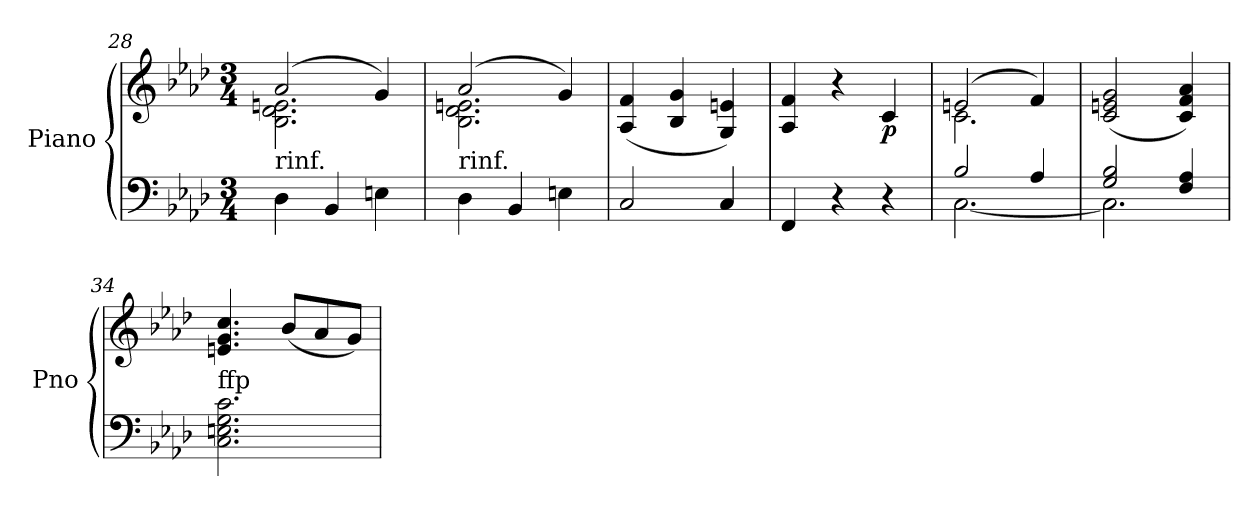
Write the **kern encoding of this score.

**kern	**kern	**dynam
*part1	*part1	*part1
*staff2	*staff1	*staff1/2
*I"Piano	*	*
*I'Pno	*	*
*clefF4	*clefG2	*
*k[b-e-a-d-]	*k[b-e-a-d-]	*
*A-:	*A-:	*
*M3/4	*M3/4	*
=28	=28	=28
*	*^	*
!	!LO:TX:b:t=rinf.	!	!
4D-\	(2a-/	2.B-\ 2.d-\ 2.en\	.
4BB-/	.	.	.
4En\	4g/)	.	.
=29	=29	=29	=29
!	!LO:TX:b:t=rinf.	!	!
4D-\	(2a-/	2.B-\ 2.d-\ 2.en\	.
4BB-/	.	.	.
4En\	4g/)	.	.
*	*v	*v	*
!!LO:LB:g=z
=30	=30	=30
2C/	(4A-/ 4f/	.
.	4B-/ 4g/	.
4C/	4G/ 4en/)	.
=31	=31	=31
4FF/	4A-/ 4f/	.
4r	4r	.
!	!	!LO:DY:b
4r	4c/	p
=32	=32	=32
*^	*^	*
2B-/	[2.C\	(2en/	2.c\	.
4A-/	.	4f/)	.	.
*	*	*v	*v	*
=33	=33	=33	=33
2G/ 2B-/	2.C\]	(2c/ 2en/ 2g/	.
4F/ 4A-/	.	4c/ 4f/ 4a-/)	.
*v	*v	*	*
=34	=34	=34
!LO:TX:a:t=ffp	!	!
2.C\ 2.En\ 2.G\ 2.c\	4.en/ 4.g/ 4.cc/	.
.	(8b-/L	.
.	8a-/	.
.	8g/J)	.
=	=	=
*-	*-	*-
